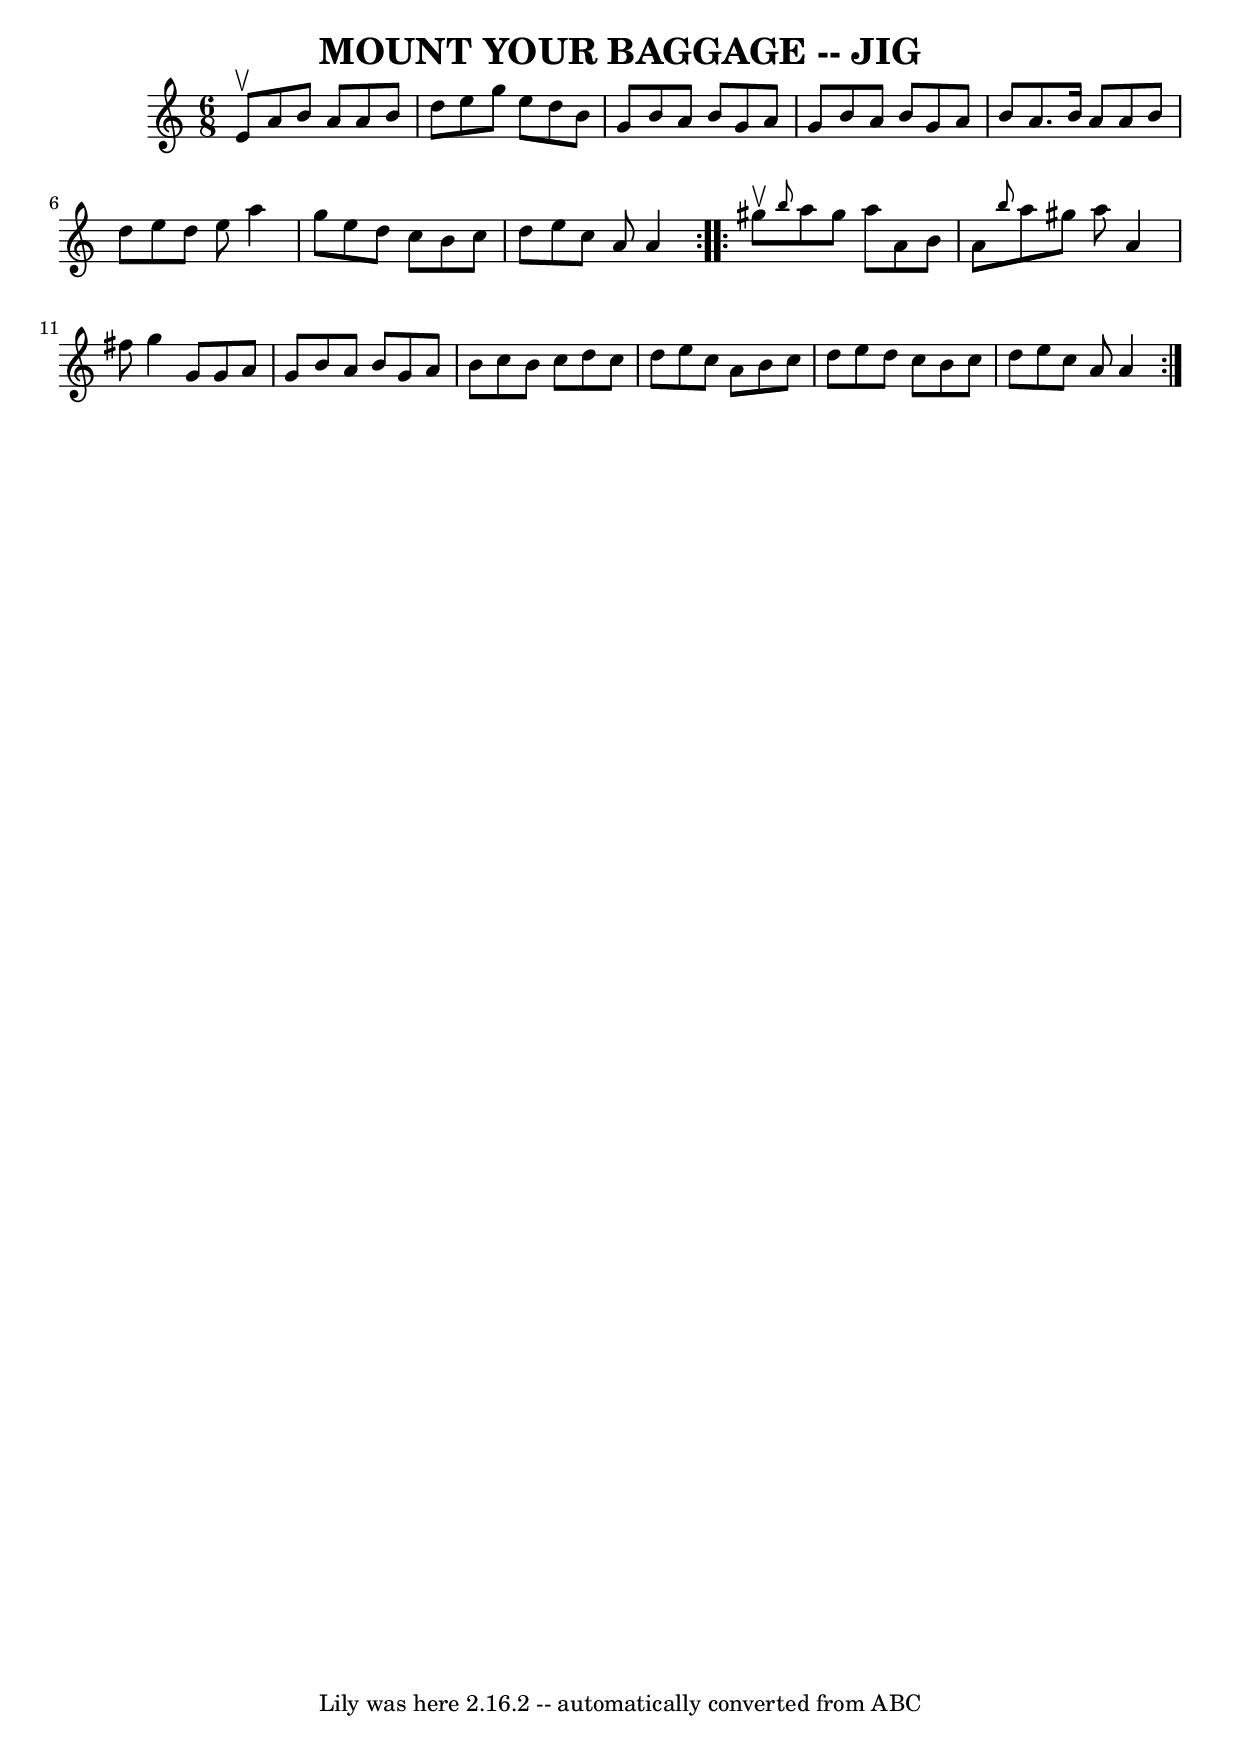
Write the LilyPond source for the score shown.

\version "2.16.2"
\include "Mammoth.ily"
\header {
  %% book = "Ryan's Mammoth Collection of Fiddle Tunes"
  crossRefNumber = "1"
  footnotes = ""
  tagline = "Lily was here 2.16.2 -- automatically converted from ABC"
  title = "MOUNT YOUR BAGGAGE -- JIG"

}
voicedefault =  {



  \repeat volta 2 {

    \time 6/8 
    \key a \minor e'8^\upbow       |
    a'8 b'8 a'8 a'8 
    b'8 d''8    |
    e''8 g''8 e''8 d''8 b'8 g'8    
    |
    b'8 a'8 b'8 g'8 a'8 g'8    |
    b'8 a'8    
    b'8 g'8 a'8 b'8        |
    a'8. b'16 a'8 a'8 b'8    
    d''8    |
    e''8 d''8 e''8 a''4 g''8    |
    e''8    
    d''8 c''8 b'8 c''8 d''8    |
    e''8 c''8 a'8 a'4    

  }     
  \repeat volta 2 {
    gis''8^\upbow       |
    \grace { b''8  
	   }   
    a''8 gis''8 a''8 a'8 b'8 a'8    |
    \grace { b''8  
	   }   
    a''8 gis''8 a''8 a'4 fis''8    |
    g''4 g'8 g'8 a'8 
    g'8    |
    b'8 a'8 b'8 g'8 a'8 b'8        |
    
    c''8 b'8 c''8 d''8 c''8 d''8    |
    e''8 c''8 a'8   
    b'8 c''8 d''8    |
    e''8 d''8 c''8 b'8 c''8 d''8  
    |
    e''8 c''8 a'8 a'4    
  }   

}

\score{
  <<

    \context Staff="default"
    {
      \voicedefault 
      
    }

  >>
  \layout {
    
  }
  \midi {
  }

}
